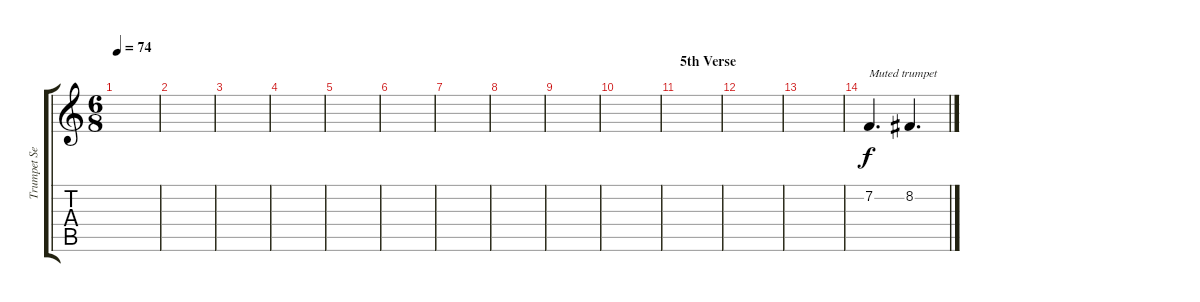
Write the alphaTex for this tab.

\track ("Trumpet Section (SF Symphony)" "Trumpet Se") {instrument trumpet}
\staff {score tabs}
\tuning (Eb4 Bb3 Gb3 Db3 Ab2 Eb2) {hide}
\ts (6 8)
\tempo 74
\clef g2
\ks c
|
|
|
|
|
|
|
|
|
|
\section ("" "5th Verse")
|
|
|
7.2.4{d txt "Muted trumpet" instrument mutedtrumpet} 8.2.4{d}
